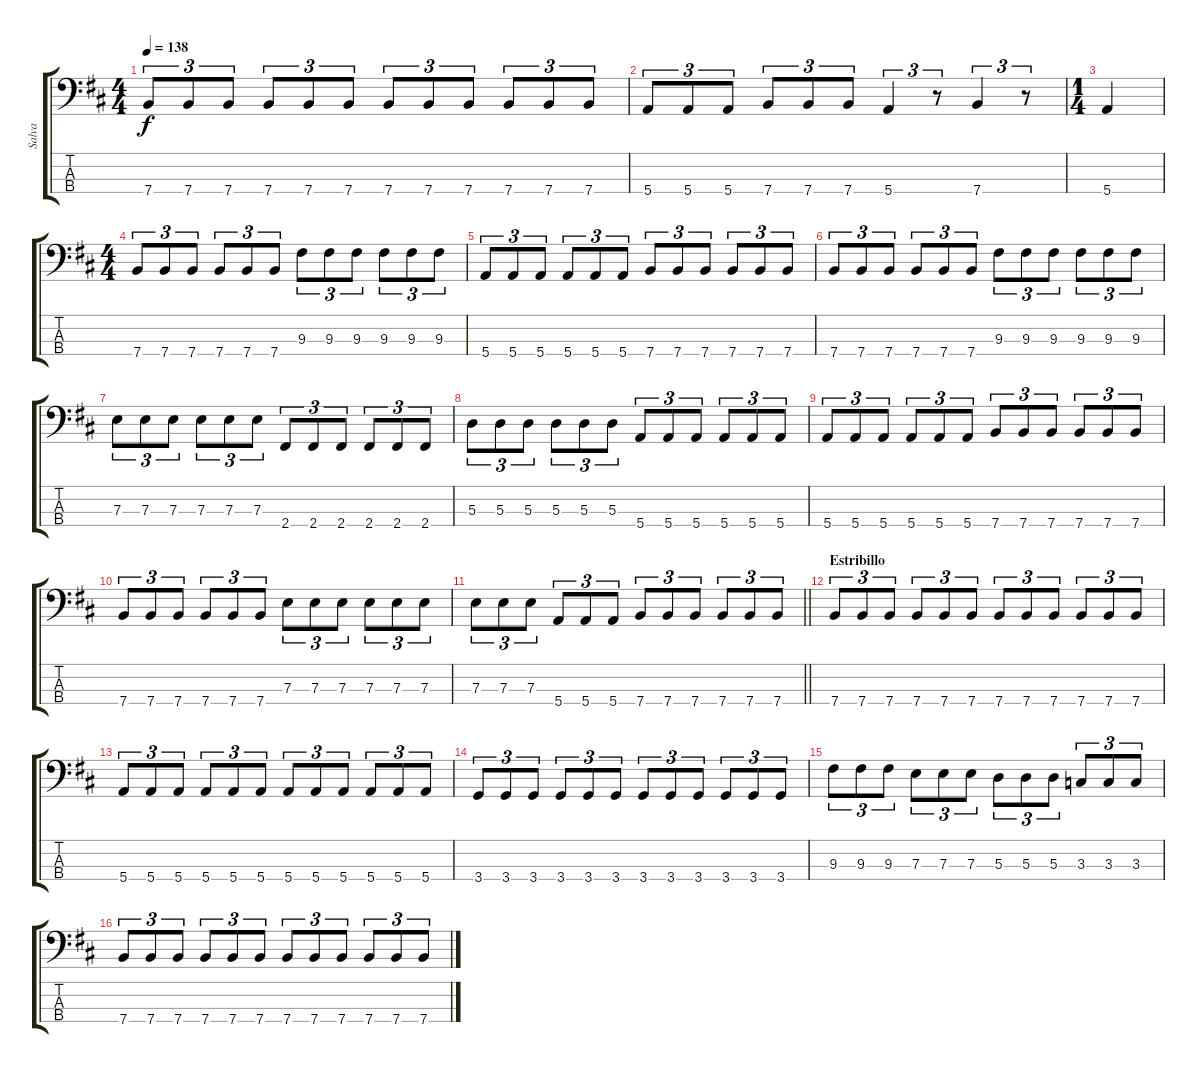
\track ("Salva" "Salva") {instrument electricbassfinger}
\staff {score tabs}
\tuning (G2 D2 A1 E1) {hide}
\ts (4 4)
\tempo 138
\clef f4
\ks d
7.4.8{tu (3 2) dy f} 7.4.8{tu (3 2)} 7.4.8{tu (3 2)} 7.4.8{tu (3 2)} 7.4.8{tu (3 2)} 7.4.8{tu (3 2)} 7.4.8{tu (3 2)} 7.4.8{tu (3 2)} 7.4.8{tu (3 2)} 7.4.8{tu (3 2)} 7.4.8{tu (3 2)} 7.4.8{tu (3 2)} |
5.4.8{tu (3 2)} 5.4.8{tu (3 2)} 5.4.8{tu (3 2)} 7.4.8{tu (3 2)} 7.4.8{tu (3 2)} 7.4.8{tu (3 2)} 5.4.4{tu (3 2)} r.8{tu (3 2)} 7.4.4{tu (3 2)} r.8{tu (3 2)} |
\ts (1 4)
5.4.4 |
\ts (4 4)
7.4.8{tu (3 2)} 7.4.8{tu (3 2)} 7.4.8{tu (3 2)} 7.4.8{tu (3 2)} 7.4.8{tu (3 2)} 7.4.8{tu (3 2)} 9.3.8{tu (3 2)} 9.3.8{tu (3 2)} 9.3.8{tu (3 2)} 9.3.8{tu (3 2)} 9.3.8{tu (3 2)} 9.3.8{tu (3 2)} |
5.4.8{tu (3 2)} 5.4.8{tu (3 2)} 5.4.8{tu (3 2)} 5.4.8{tu (3 2)} 5.4.8{tu (3 2)} 5.4.8{tu (3 2)} 7.4.8{tu (3 2)} 7.4.8{tu (3 2)} 7.4.8{tu (3 2)} 7.4.8{tu (3 2)} 7.4.8{tu (3 2)} 7.4.8{tu (3 2)} |
7.4.8{tu (3 2)} 7.4.8{tu (3 2)} 7.4.8{tu (3 2)} 7.4.8{tu (3 2)} 7.4.8{tu (3 2)} 7.4.8{tu (3 2)} 9.3.8{tu (3 2)} 9.3.8{tu (3 2)} 9.3.8{tu (3 2)} 9.3.8{tu (3 2)} 9.3.8{tu (3 2)} 9.3.8{tu (3 2)} |
7.3.8{tu (3 2)} 7.3.8{tu (3 2)} 7.3.8{tu (3 2)} 7.3.8{tu (3 2)} 7.3.8{tu (3 2)} 7.3.8{tu (3 2)} 2.4.8{tu (3 2)} 2.4.8{tu (3 2)} 2.4.8{tu (3 2)} 2.4.8{tu (3 2)} 2.4.8{tu (3 2)} 2.4.8{tu (3 2)} |
5.3.8{tu (3 2)} 5.3.8{tu (3 2)} 5.3.8{tu (3 2)} 5.3.8{tu (3 2)} 5.3.8{tu (3 2)} 5.3.8{tu (3 2)} 5.4.8{tu (3 2)} 5.4.8{tu (3 2)} 5.4.8{tu (3 2)} 5.4.8{tu (3 2)} 5.4.8{tu (3 2)} 5.4.8{tu (3 2)} |
5.4.8{tu (3 2)} 5.4.8{tu (3 2)} 5.4.8{tu (3 2)} 5.4.8{tu (3 2)} 5.4.8{tu (3 2)} 5.4.8{tu (3 2)} 7.4.8{tu (3 2)} 7.4.8{tu (3 2)} 7.4.8{tu (3 2)} 7.4.8{tu (3 2)} 7.4.8{tu (3 2)} 7.4.8{tu (3 2)} |
7.4.8{tu (3 2)} 7.4.8{tu (3 2)} 7.4.8{tu (3 2)} 7.4.8{tu (3 2)} 7.4.8{tu (3 2)} 7.4.8{tu (3 2)} 7.3.8{tu (3 2)} 7.3.8{tu (3 2)} 7.3.8{tu (3 2)} 7.3.8{tu (3 2)} 7.3.8{tu (3 2)} 7.3.8{tu (3 2)} |
\barLineRight lightlight
7.3.8{tu (3 2)} 7.3.8{tu (3 2)} 7.3.8{tu (3 2)} 5.4.8{tu (3 2)} 5.4.8{tu (3 2)} 5.4.8{tu (3 2)} 7.4.8{tu (3 2)} 7.4.8{tu (3 2)} 7.4.8{tu (3 2)} 7.4.8{tu (3 2)} 7.4.8{tu (3 2)} 7.4.8{tu (3 2)} |
\section ("" "Estribillo")
7.4.8{tu (3 2)} 7.4.8{tu (3 2)} 7.4.8{tu (3 2)} 7.4.8{tu (3 2)} 7.4.8{tu (3 2)} 7.4.8{tu (3 2)} 7.4.8{tu (3 2)} 7.4.8{tu (3 2)} 7.4.8{tu (3 2)} 7.4.8{tu (3 2)} 7.4.8{tu (3 2)} 7.4.8{tu (3 2)} |
5.4.8{tu (3 2)} 5.4.8{tu (3 2)} 5.4.8{tu (3 2)} 5.4.8{tu (3 2)} 5.4.8{tu (3 2)} 5.4.8{tu (3 2)} 5.4.8{tu (3 2)} 5.4.8{tu (3 2)} 5.4.8{tu (3 2)} 5.4.8{tu (3 2)} 5.4.8{tu (3 2)} 5.4.8{tu (3 2)} |
3.4.8{tu (3 2)} 3.4.8{tu (3 2)} 3.4.8{tu (3 2)} 3.4.8{tu (3 2)} 3.4.8{tu (3 2)} 3.4.8{tu (3 2)} 3.4.8{tu (3 2)} 3.4.8{tu (3 2)} 3.4.8{tu (3 2)} 3.4.8{tu (3 2)} 3.4.8{tu (3 2)} 3.4.8{tu (3 2)} |
9.3.8{tu (3 2)} 9.3.8{tu (3 2)} 9.3.8{tu (3 2)} 7.3.8{tu (3 2)} 7.3.8{tu (3 2)} 7.3.8{tu (3 2)} 5.3.8{tu (3 2)} 5.3.8{tu (3 2)} 5.3.8{tu (3 2)} 3.3.8{tu (3 2)} 3.3.8{tu (3 2)} 3.3.8{tu (3 2)} |
7.4.8{tu (3 2)} 7.4.8{tu (3 2)} 7.4.8{tu (3 2)} 7.4.8{tu (3 2)} 7.4.8{tu (3 2)} 7.4.8{tu (3 2)} 7.4.8{tu (3 2)} 7.4.8{tu (3 2)} 7.4.8{tu (3 2)} 7.4.8{tu (3 2)} 7.4.8{tu (3 2)} 7.4.8{tu (3 2)}
